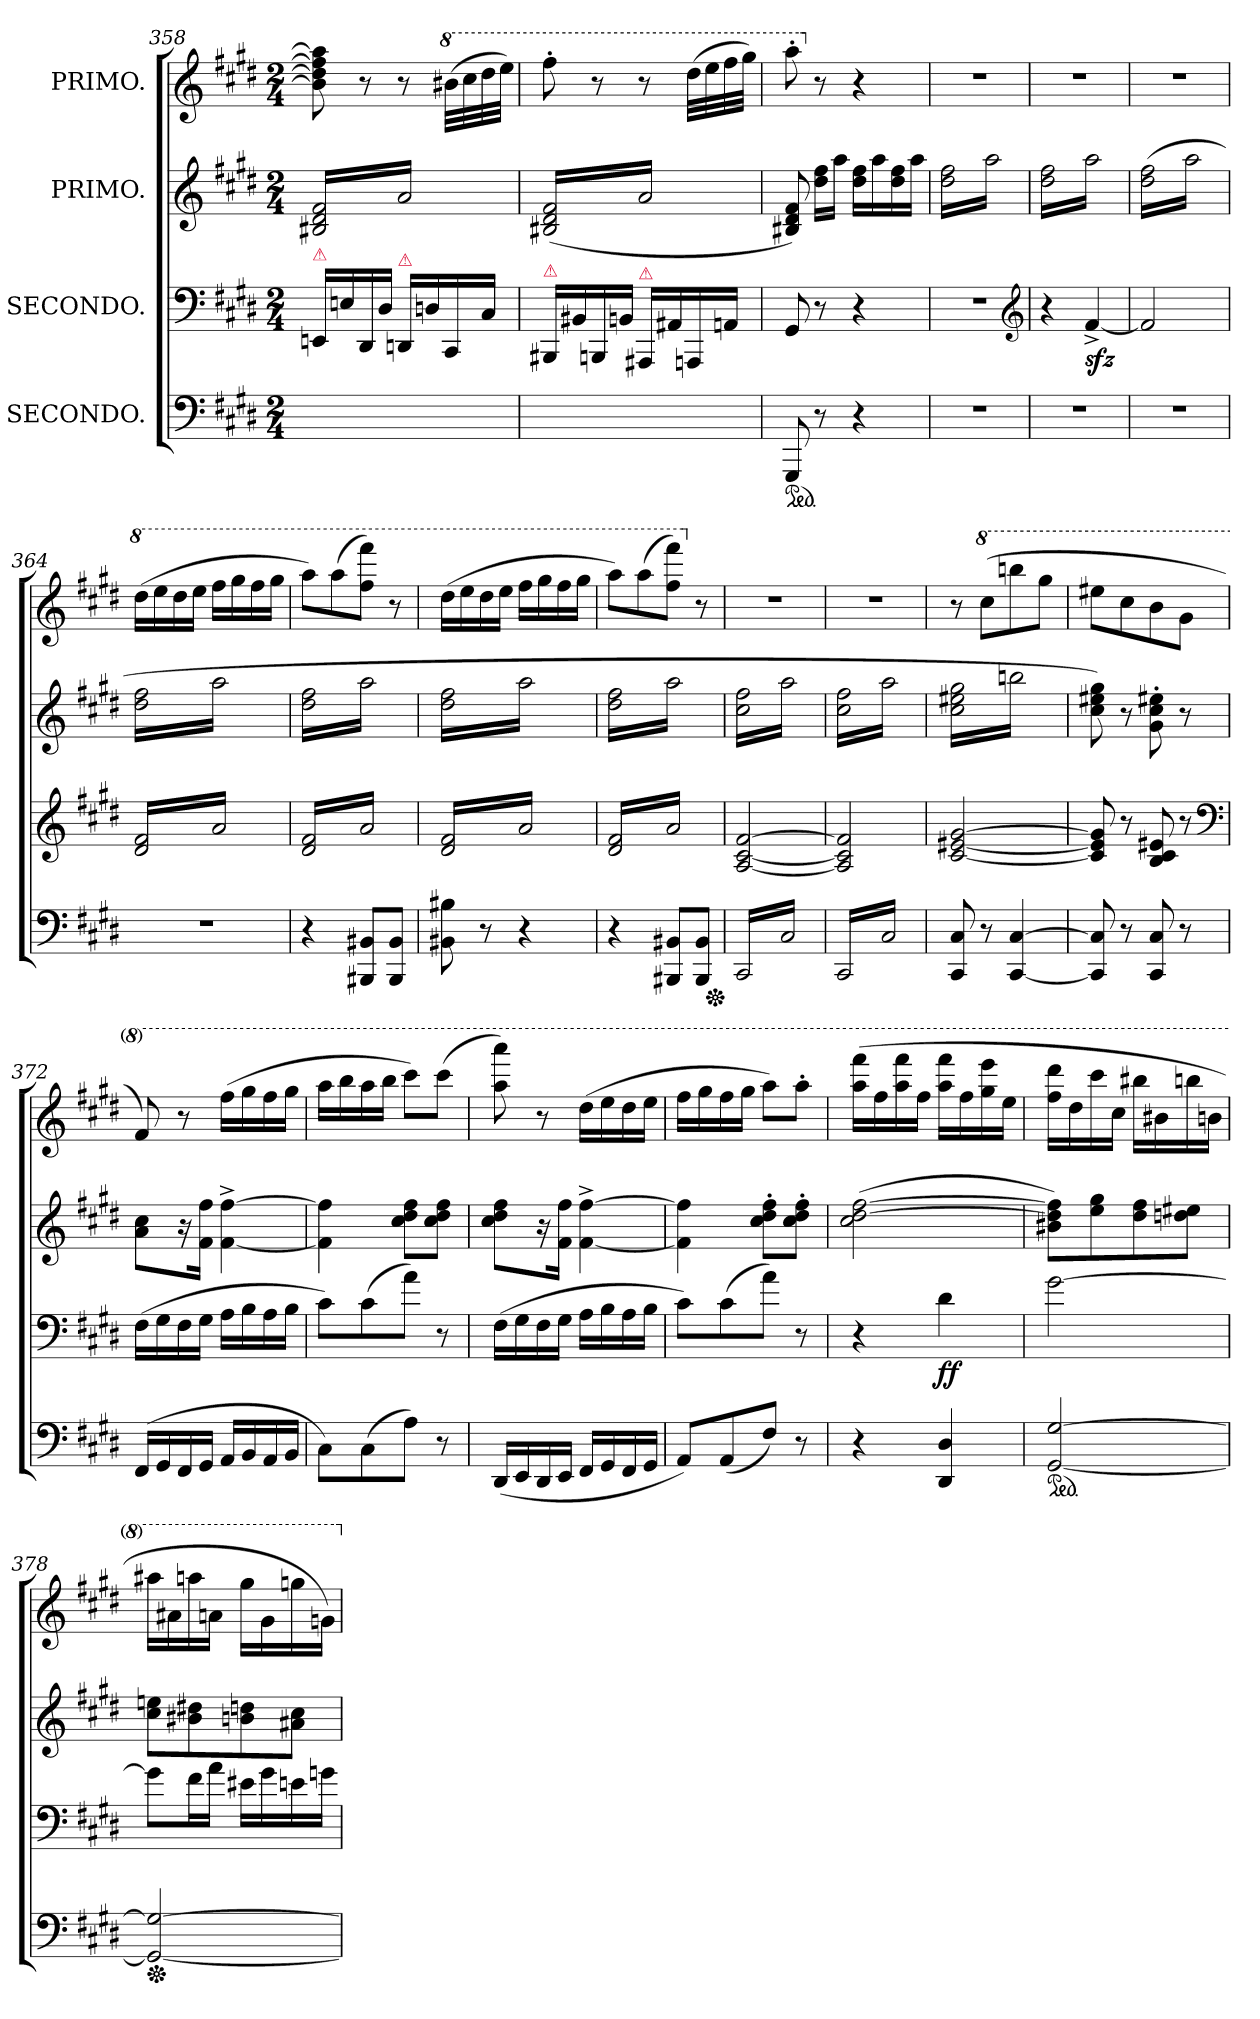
**kern	**kern	**dynam	**kern	**kern
*part4	*part3	*part3	*part2	*part1
*staff4	*staff3	*staff3	*staff2	*staff1
*I"SECONDO.	*I"SECONDO.	*	*I"PRIMO.	*I"PRIMO.
*clefF4	*clefF4	*	*clefG2	*clefG2
*k[f#c#g#d#]	*k[f#c#g#d#]	*	*k[f#c#g#d#]	*k[f#c#g#d#]
*M2/4	*M2/4	*	*M2/4	*M2/4
=358	=358	=358	=358	=358
!	!LO:TX:a:color=crimson:t=⚠	!	!	!
*	*	*	*tremolo	*
2ryy	16EEn/LL	.	16B#X/ 16d#/ 16f#/LL	8b#]\ 8dd#]\ 8ff#]\ 8aa]\
.	16En\	.	16a/	.
.	16DD#/	.	16B#X/ 16d#/ 16f#/	8r
.	16D#\JJ	.	16a/	.
!	!LO:TX:a:color=crimson:t=⚠	!	!	!
.	16DDn/LL	.	16B#X/ 16d#/ 16f#/	8r
.	16Dn\	.	16a/	.
*	*	*	*	*8va
.	16CC#/	.	16B#X/ 16d#/ 16f#/	(32bb#X\LLL
.	.	.	.	32ccc#\
.	16C#\JJ	.	16a/JJ	32ddd#\
.	.	.	.	32eee\JJJ)
=359	=359	=359	=359	=359
!	!LO:TX:a:color=crimson:t=⚠	!	!	!
2ryy	16BBB#X/LL	.	(16B#X/ 16d#/ 16f#/LL	8fff#'\
.	16BB#X\	.	16a/	.
.	16BBBn/	.	16B#X/ 16d#/ 16f#/	8r
.	16BBn\JJ	.	16a/	.
!	!LO:TX:a:color=crimson:t=⚠	!	!	!
.	16AAA#X/LL	.	16B#X/ 16d#/ 16f#/	8r
.	16AA#X\	.	16a/	.
.	16AAAn/	.	16B#X/ 16d#/ 16f#/	(32ddd#\LLL
.	.	.	.	32eee\
.	16AAn\JJ	.	16a/JJ	32fff#\
*	*	*	*Xtremolo	*
.	.	.	.	32ggg#\JJJ)
=360	=360	=360	=360	=360
*ped	*	*	*	*
8GGG#/	8GG#/	.	8B#X/ 8d#/ 8f#/)	8aaa'\
.	.	.	.	.
*	*	*	*	*X8va
8r	8r	.	(16dd#\ 16ff#\LL	8r
.	.	.	16aa\JJ	.
4r	4r	.	16dd#\ 16ff#\LL	4r
.	.	.	16aa\	.
.	.	.	16dd#\ 16ff#\	.
.	.	.	16aa\JJ	.
=361	=361	=361	=361	=361
*	*	*	*tremolo	*
2r	2r	.	16dd#\ 16ff#\LL	2r
.	.	.	16aa\	.
.	.	.	16dd#\ 16ff#\	.
.	.	.	16aa\	.
.	.	.	16dd#\ 16ff#\	.
.	.	.	16aa\	.
.	.	.	16dd#\ 16ff#\	.
.	.	.	16aa\JJ	.
*	*clefG2	*	*	*
=362	=362	=362	=362	=362
2r	4r	.	16dd#\ 16ff#\LL	2r
.	.	.	16aa\)	.
.	.	.	16dd#\ 16ff#\	.
.	.	.	16aa\)	.
.	[4f#^>/	sfz	16dd#\ 16ff#\	.
.	.	.	16aa\)	.
.	.	.	16dd#\ 16ff#\	.
.	.	.	16aa\)JJ	.
=363	=363	=363	=363	=363
2r	2f#/]	.	(16dd#\ 16ff#\LL	2r
.	.	.	16aa\	.
.	.	.	16dd#\ 16ff#\	.
.	.	.	16aa\	.
.	.	.	16dd#\ 16ff#\	.
.	.	.	16aa\	.
.	.	.	16dd#\ 16ff#\	.
.	.	.	16aa\JJ	.
=364	=364	=364	=364	=364
*	*	*	*	*8va
*	*tremolo	*	*	*
2r	16d#/ 16f#/LL	.	16dd#\ 16ff#\LL	(16ddd#\LL
.	16a/	.	16aa\	16eee\
.	16d#/ 16f#/	.	16dd#\ 16ff#\	16ddd#\
.	16a/	.	16aa\	16eee\JJ
.	16d#/ 16f#/	.	16dd#\ 16ff#\	16fff#\LL
.	16a/	.	16aa\	16ggg#\
.	16d#/ 16f#/	.	16dd#\ 16ff#\	16fff#\
.	16a/JJ	.	16aa\JJ	16ggg#\JJ
=365	=365	=365	=365	=365
4r	16d#/ 16f#/LL	.	16dd#\ 16ff#\LL	8aaa\L)
.	16a/	.	16aa\	.
.	16d#/ 16f#/	.	16dd#\ 16ff#\	(8aaa\
.	16a/	.	16aa\	.
8BBB#X/ 8BB#X/L	16d#/ 16f#/	.	16dd#\ 16ff#\	8fff#\ 8ffff#\J)
.	16a/	.	16aa\	.
8BBB#/ 8BB#/J	16d#/ 16f#/	.	16dd#\ 16ff#\	8r
.	16a/JJ	.	16aa\JJ	.
=366	=366	=366	=366	=366
8BB#X\ 8B#X\	16d#/ 16f#/LL	.	16dd#\ 16ff#\LL	(16ddd#\LL
.	16a/	.	16aa\	16eee\
8r	16d#/ 16f#/	.	16dd#\ 16ff#\	16ddd#\
.	16a/	.	16aa\	16eee\JJ
4r	16d#/ 16f#/	.	16dd#\ 16ff#\	16fff#\LL
.	16a/	.	16aa\	16ggg#\
.	16d#/ 16f#/	.	16dd#\ 16ff#\	16fff#\
.	16a/JJ	.	16aa\JJ	16ggg#\JJ
=367	=367	=367	=367	=367
4r	16d#/ 16f#/LL	.	16dd#\ 16ff#\LL	8aaa\L)
.	16a/	.	16aa\	.
.	16d#/ 16f#/	.	16dd#\ 16ff#\	(8aaa\
.	16a/	.	16aa\	.
8BBB#X/ 8BB#X/L	16d#/ 16f#/	.	16dd#\ 16ff#\	8fff#\ 8ffff#\J)
.	16a/	.	16aa\	.
*	*	*	*	*X8va
8BBB#/ 8BB#/J	16d#/ 16f#/	.	16dd#\ 16ff#\	8r
.	16a/JJ	.	16aa\JJ	.
*	*Xtremolo	*	*	*
*Xped	*	*	*	*
=368	=368	=368	=368	=368
!LO:TX:a:color=crimson:t=⚠	!	!	!	!
*tremolo	*	*	*	*
16CC#/LL	[2A/ [2c#/ [2f#/	.	16cc#\ 16ff#\LL	2r
16C#/	.	.	16aa\	.
16CC#/	.	.	16cc#\ 16ff#\	.
16C#/	.	.	16aa\	.
16CC#/	.	.	16cc#\ 16ff#\	.
16C#/	.	.	16aa\	.
16CC#/	.	.	16cc#\ 16ff#\	.
16C#/JJ	.	.	16aa\JJ	.
=369	=369	=369	=369	=369
16CC#/LL	2A]/ 2c#]/ 2f#]/	.	16cc#\ 16ff#\LL	2r
16C#/	.	.	16aa\	.
16CC#/	.	.	16cc#\ 16ff#\	.
16C#/	.	.	16aa\	.
16CC#/	.	.	16cc#\ 16ff#\	.
16C#/	.	.	16aa\	.
16CC#/	.	.	16cc#\ 16ff#\	.
16C#/JJ	.	.	16aa\JJ	.
*Xtremolo	*	*	*	*
=370	=370	=370	=370	=370
8CC#/ 8C#/	[2c#/ [2e#X/ [2g#/	.	16cc#\ 16ee#X\ 16gg#\LL	8r
.	.	.	16bbn\	.
*	*	*	*	*8va
8r	.	.	16cc#\ 16ee#X\ 16gg#\	(8ccc#\L
.	.	.	16bbn\	.
[4CC#/ [4C#/	.	.	16cc#\ 16ee#X\ 16gg#\	8bbbn\
.	.	.	16bbn\	.
.	.	.	16cc#\ 16ee#X\ 16gg#\	8ggg#\J
.	.	.	16bbn\JJ	.
*	*	*	*Xtremolo	*
=371	=371	=371	=371	=371
8CC#]/ 8C#]/	8c#]/ 8e#]/ 8g#]/	.	8cc#\ 8ee#X\ 8gg#\)	8eee#X\L
.	.	.	.	.
8r	8r	.	8r	8ccc#\
.	.	.	.	.
8CC#/ 8C#/	8B/ 8c#/ 8e#X/	.	8g#'\ 8cc#'\ 8ee#X'\	8bb\
8r	8r	.	8r	8gg#\J
*	*clefF4	*	*	*
=372	=372	=372	=372	=372
(16FF#/LL	(16F#\LL	.	8a\ 8cc#\L	8ff#/)
16GG#/	16G#\	.	.	.
16FF#/	16F#\	.	16r	8r
16GG#/JJ	16G#\JJ	.	16f#\ 16ff#\Jk	.
16AA/LL	16A\LL	.	[4f#^\ [4ff#^\	(16fff#\LL
16BB/	16B\	.	.	16ggg#\
16AA/	16A\	.	.	16fff#\
16BB/JJ	16B\JJ	.	.	16ggg#\JJ
=373	=373	=373	=373	=373
8C#\L)	8c#\L)	.	4f#]\ 4ff#]\	16aaa\LL
.	.	.	.	16bbb\
(8C#\	(8c#\	.	.	16aaa\
.	.	.	.	16bbb\JJ
8A\J)	8a\J)	.	8cc#\ 8dd#\ 8ff#\L	8cccc#\L)
8r	8r	.	8cc#\ 8dd#\ 8ff#\J	(8cccc#\J
=374	=374	=374	=374	=374
(16DD#/LL	(16F#\LL	.	8cc#\ 8dd#\ 8ff#\L	8aaa\ 8aaaa\)
16EE/	16G#\	.	.	.
16DD#/	16F#\	.	16r	8r
16EE/JJ	16G#\JJ	.	16f#\ 16ff#\Jk	.
16FF#/LL	16A\LL	.	[4f#^\ [4ff#^\	(16ddd#\LL
16GG#/	16B\	.	.	16eee\
16FF#/	16A\	.	.	16ddd#\
16GG#/JJ	16B\JJ	.	.	16eee\JJ
=375	=375	=375	=375	=375
8AA/L)	8c#\L)	.	4f#]\ 4ff#]\	16fff#\LL
.	.	.	.	16ggg#\
(8AA/	(8c#\	.	.	16fff#\
.	.	.	.	16ggg#\JJ
8F#/J)	8a\J)	.	8cc#'\ 8dd#'\ 8ff#'\L	8aaa\L)
8r	8r	.	8cc#'\ 8dd#'\ 8ff#'\J	8aaa'\J
=376	=376	=376	=376	=376
4r	4r	.	(<2cc#\ [2dd#\ [2ff#\	(16aaa\ 16ffff#\LL
.	.	.	.	16fff#\
.	.	.	.	16aaa\ 16ffff#\
.	.	.	.	16fff#\JJ
4DD#/ 4D#/	4d#\	ff	.	16aaa\ 16ffff#\LL
.	.	.	.	16fff#\
.	.	.	.	16ggg#\ 16eeee\
.	.	.	.	16eee\JJ
=377	=377	=377	=377	=377
*ped	*	*	*	*
[2GG#/ [2G#/	[2g#\	.	8b#X\ 8dd#]\ 8ff#]\L)	16fff#\ 16dddd#\LL
.	.	.	.	16ddd#\
.	.	.	8ee\ 8gg#\	16cccc#\
.	.	.	.	16ccc#\JJ
.	.	.	8dd#\ 8ff#\	16bbb#X\LL
.	.	.	.	16bb#X\
.	.	.	8ddn\ 8ee#X\J	16bbbn\
.	.	.	.	16bbn\JJ
=378	=378	=378	=378	=378
*Xped	*	*	*	*
2GG#_/ 2G#_/	8g#\L]	.	8cc#\ 8een\L	16aaa#X\LL
.	.	.	.	16aa#X\
.	16f#\L	.	8b#X\ 8dd#X\	16aaan\
.	16a\JJ	.	.	16aan\JJ
.	16e#X\LL	.	8bn\ 8ddn\	16ggg#\LL
.	16g#\	.	.	16gg#\
.	16en\	.	8a#X\ 8cc#\J	16gggn\
.	16gn\JJ	.	.	16ggn\JJ)
*	*	*	*	*X8va
=	=	=	=	=
*-	*-	*-	*-	*-
